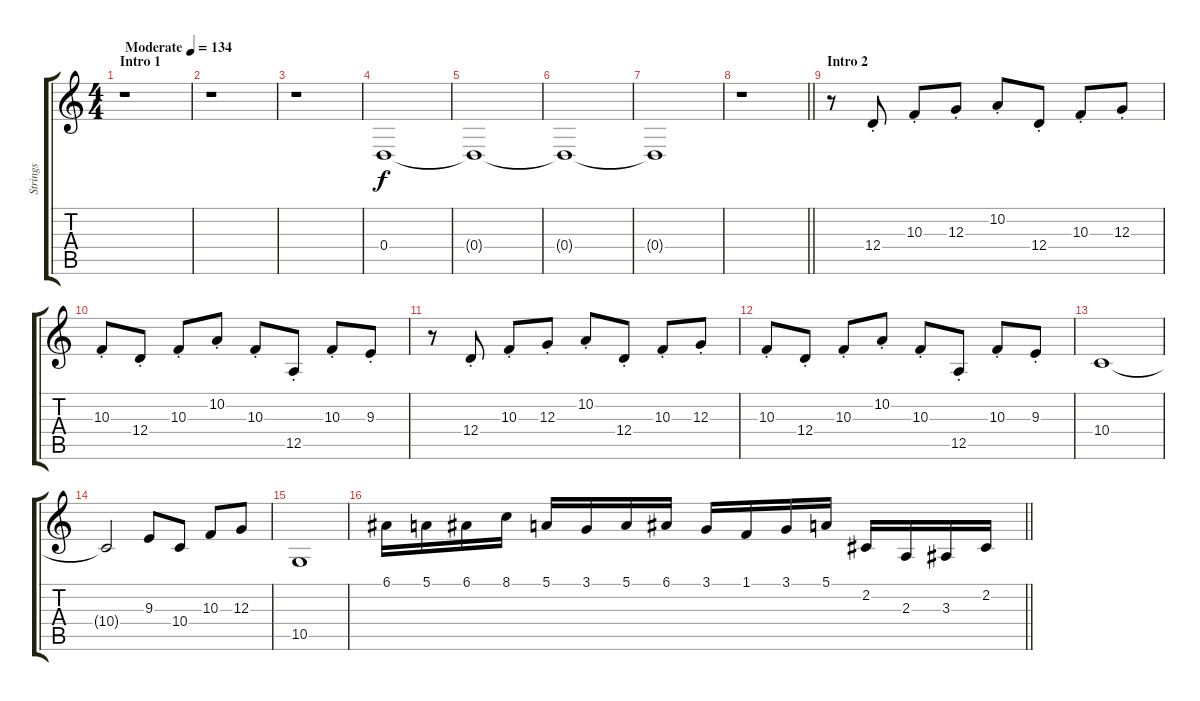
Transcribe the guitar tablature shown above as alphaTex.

\track ("Strings" "Strings") {instrument tremolostrings}
\staff {score tabs}
\tuning (E4 B3 G3 D3 A2 E2) {hide}
\ts (4 4)
\section ("" "Intro 1")
\tempo (134 "Moderate")
\clef g2
\ks c
r.1{dy f instrument tremolostrings} |
r.1 |
r.1 |
0.4.1{volume 16} |
0.4{t}.1 |
0.4{t}.1 |
0.4{t}.1 |
\barLineRight lightlight
r.1 |
\section ("" "Intro 2")
r.8 12.4{st}.8 10.3{st}.8 12.3{st}.8 10.2{st}.8 12.4{st}.8 10.3{st}.8 12.3{st}.8 |
10.3{st}.8 12.4{st}.8 10.3{st}.8 10.2{st}.8 10.3{st}.8 12.5{st}.8 10.3{st}.8 9.3{st}.8 |
r.8 12.4{st}.8 10.3{st}.8 12.3{st}.8 10.2{st}.8 12.4{st}.8 10.3{st}.8 12.3{st}.8 |
10.3{st}.8 12.4{st}.8 10.3{st}.8 10.2{st}.8 10.3{st}.8 12.5{st}.8 10.3{st}.8 9.3{st}.8 |
10.4.1 |
10.4{t}.2 9.3.8 10.4.8 10.3.8 12.3.8 |
10.5.1 |
\barLineRight lightlight
6.1.16 5.1.16 6.1.16 8.1.16 5.1.16 3.1.16 5.1.16 6.1.16 3.1.16 1.1.16 3.1.16 5.1.16 2.2.16 2.3.16 3.3.16 2.2.16
